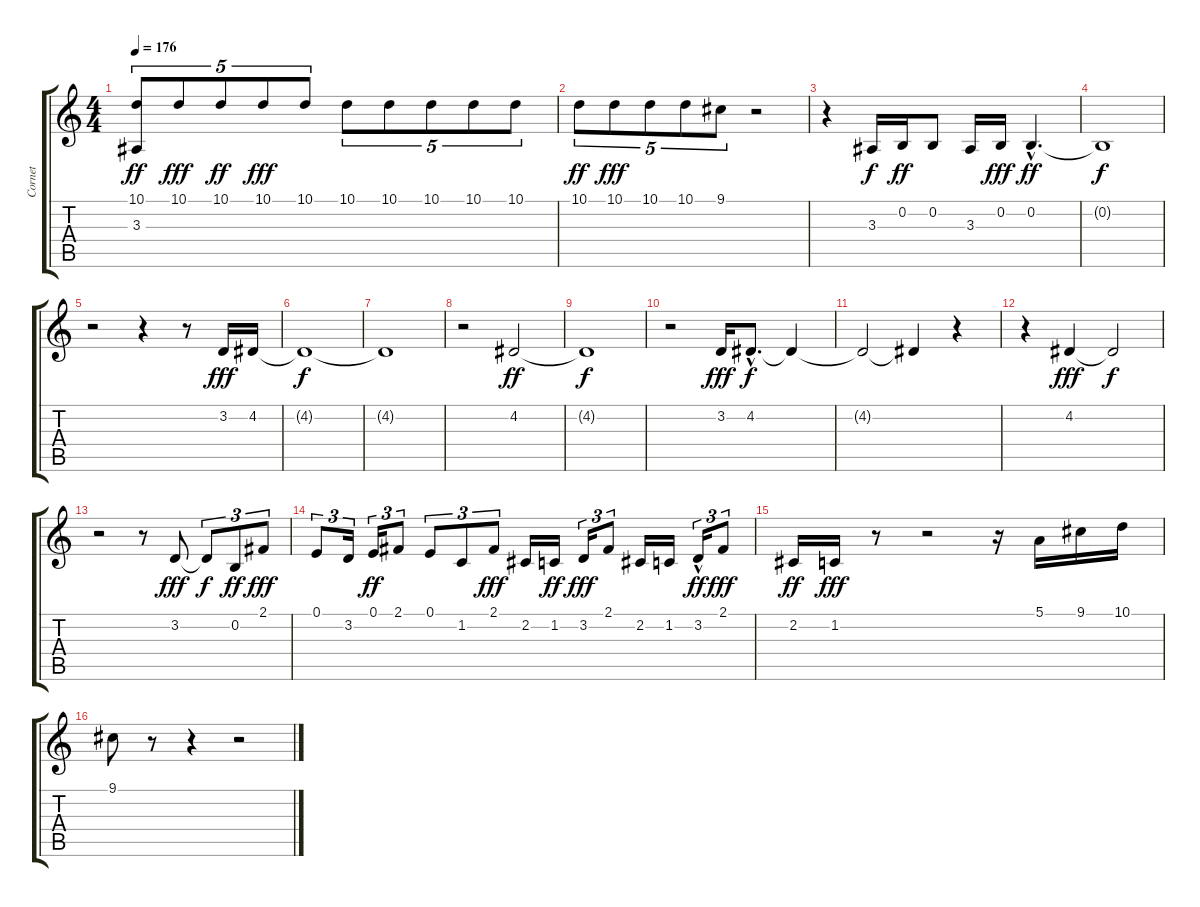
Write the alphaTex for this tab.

\track ("Cornet" "Cornet") {instrument trumpet}
\staff {score tabs}
\tuning (E4 B3 G3 D3 A2 E2) {hide}
\ts (4 4)
\tempo 176
\clef g2
\ks c
(10.1 3.3{t}).8{tu (5 4) dy ff} 10.1.8{tu (5 4) dy fff} 10.1.8{tu (5 4) dy ff} 10.1.8{tu (5 4) dy fff} 10.1.8{tu (5 4)} 10.1.8{tu (5 4)} 10.1.8{tu (5 4)} 10.1.8{tu (5 4)} 10.1.8{tu (5 4)} 10.1.8{tu (5 4)} |
10.1.8{tu (5 4) dy ff} 10.1.8{tu (5 4) dy fff} 10.1.8{tu (5 4)} 10.1.8{tu (5 4)} 9.1.8{tu (5 4)} r.2 |
r.4 3.3.16{dy f} 0.2.16{dy ff} 0.2.8 3.3.16 0.2.16{dy fff} 0.2{hac}.4{d dy ff} |
0.2{t}.1{dy f} |
r.2 r.4 r.8 3.2.16{dy fff} 4.2.16 |
4.2{t}.1{dy f} |
4.2{t}.1 |
r.2 4.2.2{dy ff} |
4.2{t}.1{dy f} |
r.2 3.2.16{dy fff} 4.2{hac}.8{d dy f} 4.2{t}.4 |
4.2{t}.2 4.2{t}.4 r.4 |
r.4 4.2.4{dy fff} 4.2{t}.2{dy f} |
r.2 r.8 3.2.8{dy fff} 3.2{t}.8{tu (3 2) dy f} 0.2.8{tu (3 2) dy ff} 2.1.8{tu (3 2) dy fff} |
0.1.8{tu (3 2)} 3.2.16{tu (3 2)} 0.1.16{tu (3 2) dy ff} 2.1.8{tu (3 2)} 0.1.8{tu (3 2)} 1.2.8{tu (3 2)} 2.1.8{tu (3 2) dy fff} 2.2.16 1.2.16{dy ff} 3.2.16{tu (3 2) dy fff} 2.1.8{tu (3 2)} 2.2.16 1.2.16 3.2{hac}.16{tu (3 2) dy ff} 2.1.8{tu (3 2) dy fff} |
2.2.16{dy ff} 1.2.16{dy fff} r.8 r.2 r.16 5.1.16 9.1.16 10.1.16 |
9.1.8 r.8 r.4 r.2
